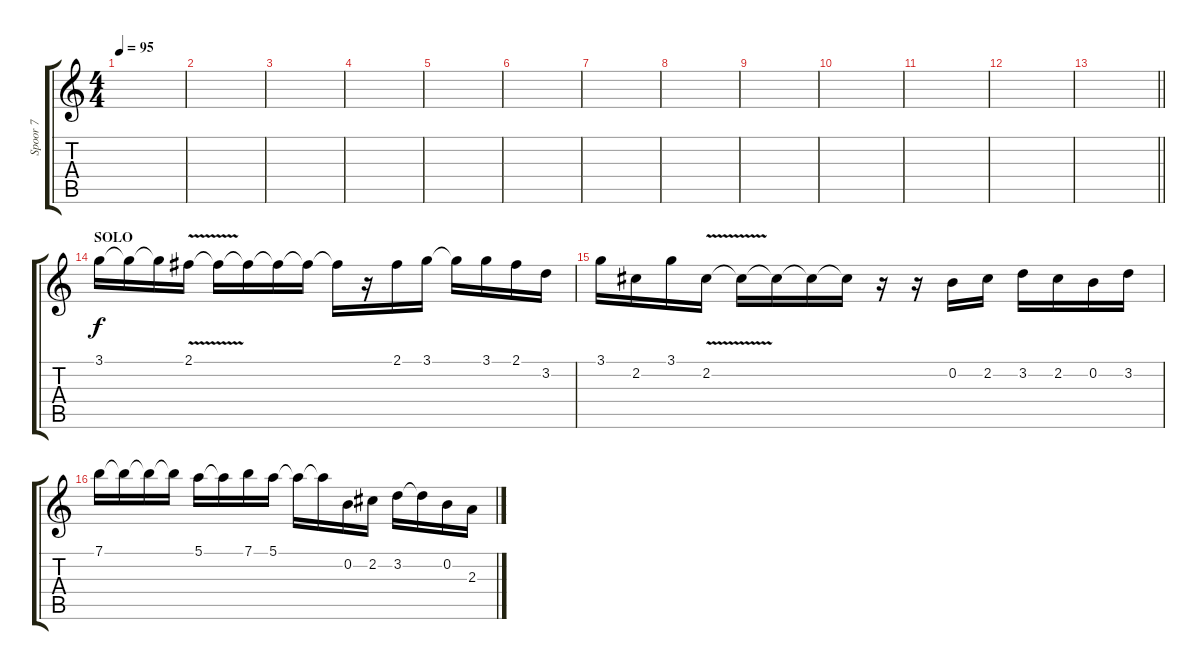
\track ("Spoor 7" "Spoor 7") {instrument acousticguitarsteel}
\staff {score tabs}
\tuning (E4 B3 G3 D3 A2 E2) {hide}
\ts (4 4)
\tempo 95
\clef g2
\ks c
|
|
|
|
|
|
|
|
|
|
|
|
\barLineRight lightlight
|
\section ("" "SOLO")
3.1.16 3.1{t}.16 3.1{t}.16 2.1{v}.16 2.1{t}.16 2.1{t}.16 2.1{t}.16 2.1{t}.16 2.1{t}.16 r.16 2.1.16 3.1.16 3.1{t}.16 3.1.16 2.1.16 3.2.16 |
3.1.16 2.2.16 3.1.16 2.2{v}.16 2.2{t}.16 2.2{t}.16 2.2{t}.16 2.2{t}.16 r.16 r.16 0.2.16 2.2.16 3.2.16 2.2.16 0.2.16 3.2.16 |
7.1.16 7.1{t}.16 7.1{t}.16 7.1{t}.16 5.1.16 5.1{t}.16 7.1.16 5.1.16 5.1{t}.16 5.1{t}.16 0.2.16 2.2.16 3.2.16 3.2{t}.16 0.2.16 2.3.16
